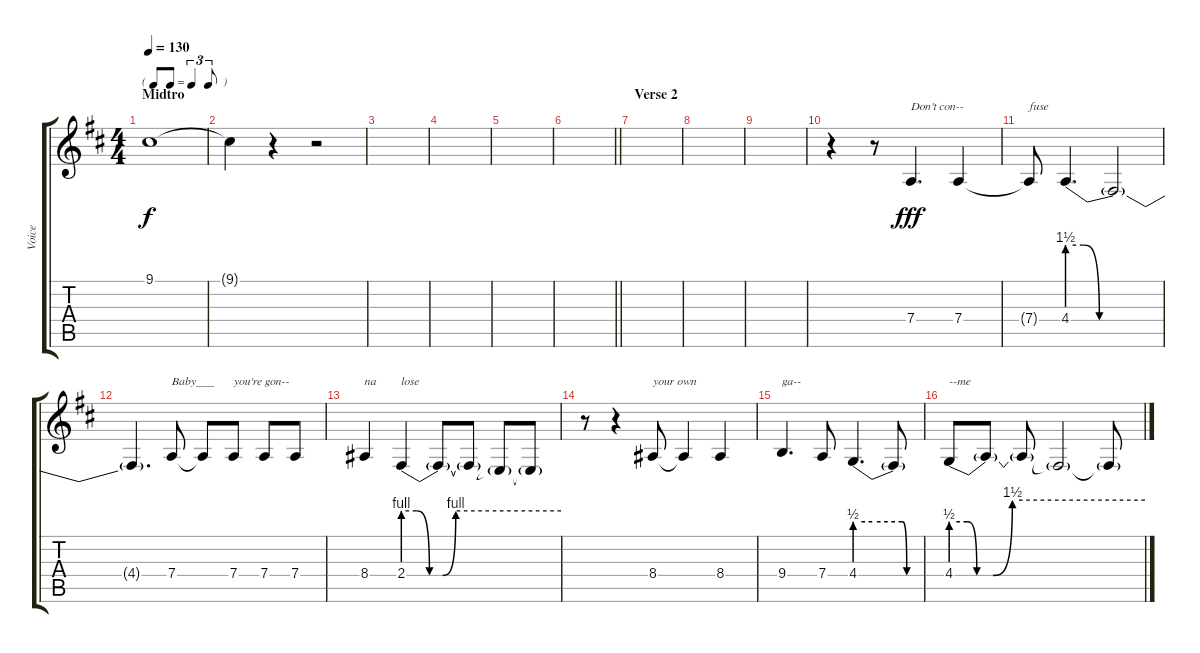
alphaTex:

\track ("Voice" "Voice") {instrument synthvoice}
\staff {score tabs}
\tuning (E4 B3 G3 D3 A2 E2) {hide}
\ts (4 4)
\tf triplet8th
\section ("" "Midtro")
\tempo 130
\clef g2
\ks d
9.1.1{dy f} |
9.1{t}.4 r.4 r.2 |
|
|
|
\barLineRight lightlight
|
\section ("" "Verse 2")
|
|
|
r.4 r.8 7.4.4{d txt "Don't con--" dy fff} 7.4.4 |
7.4{t}.8{txt "fuse"} 4.4{be (custom 0 6 10 6 20 0 30 0 60 0)}.4{d} 4.4{t}.2 |
4.4{t}.4{d} 7.4.8{txt "Baby___"} 7.4{t}.8 7.4.8{txt "you're gon--"} 7.4.8 7.4.8 |
8.4.4{txt "na"} 2.4{be (custom 0 4 5 4 10 0 15 0 20 4 60 4)}.4{txt "lose"} 2.4{t}.8 2.4{t}.8 2.4{t}.8 2.4{t}.8 |
r.8 r.4 8.4.8{txt "your own"} 8.4{t}.4 8.4.4 |
9.4.4{d txt "ga--"} 7.4.8 4.4{be (custom 0 2 15 2 41 2 45 0 60 0)}.4{d} 4.4{t}.8 |
4.4{be (custom 0 2 5 2 8 0 13 0 19 6 60 6)}.8{txt "--me"} 4.4{t}.8 4.4{t}.8 4.4{t}.2 4.4{t}.8
